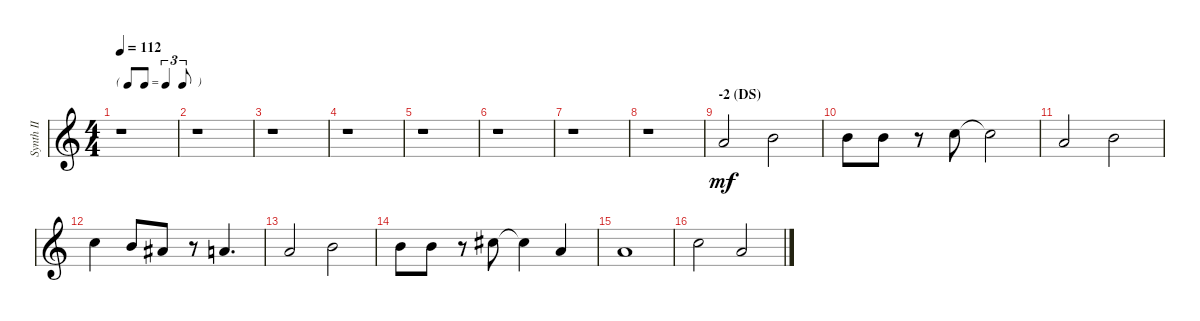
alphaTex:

\track ("Synth II" "Synth II") {instrument lead7fifths}
\staff {score}
\tuning (E4 B3 G3 D3 A2 E2 B1) {hide}
\ts (4 4)
\tf triplet8th
\section ("" "")
\tempo 112
\clef g2
\ks c
r.1{dy mf} |
r.1 |
r.1 |
r.1 |
r.1 |
r.1 |
r.1 |
r.1 |
\section ("" "-2 (DS)")
5.1.2 7.1.2 |
7.1.8 7.1.8 r.8 8.1.8 8.1{t}.2 |
5.1.2 7.1.2 |
8.1.4 7.1.8 6.1.8 r.8 5.1.4{d} |
5.1.2 7.1.2 |
7.1.8 7.1.8 r.8 9.1.8 9.1{t}.4 5.1.4 |
5.1.1 |
8.1.2 5.1.2
